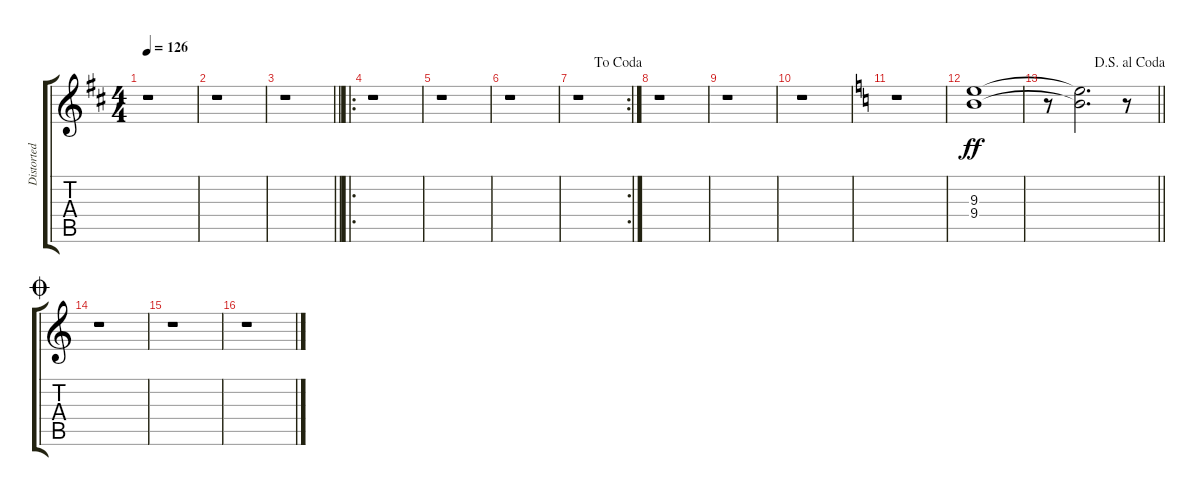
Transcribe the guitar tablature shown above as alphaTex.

\track ("Distorted Guitar (w/tremolo effect)" "Distorted ") {instrument distortionguitar}
\staff {score tabs}
\tuning (E4 B3 G3 D3 A2 E2) {hide}
\ts (4 4)
\tempo 126
\clef g2
\ks d
r.1{dy ff} |
r.1 |
\barLineRight lightlight
r.1 |
\ro
r.1 |
r.1 |
r.1 |
\rc 2
\jump dacoda
r.1 |
r.1 |
r.1 |
r.1 |
\ks c
r.1 |
(9.3 9.4).1 |
\jump dalsegnoalcoda
\barLineRight lightlight
r.8 (9.3{t} 9.4{t}).2{d} r.8 |
\jump coda
r.1 |
r.1 |
r.1
